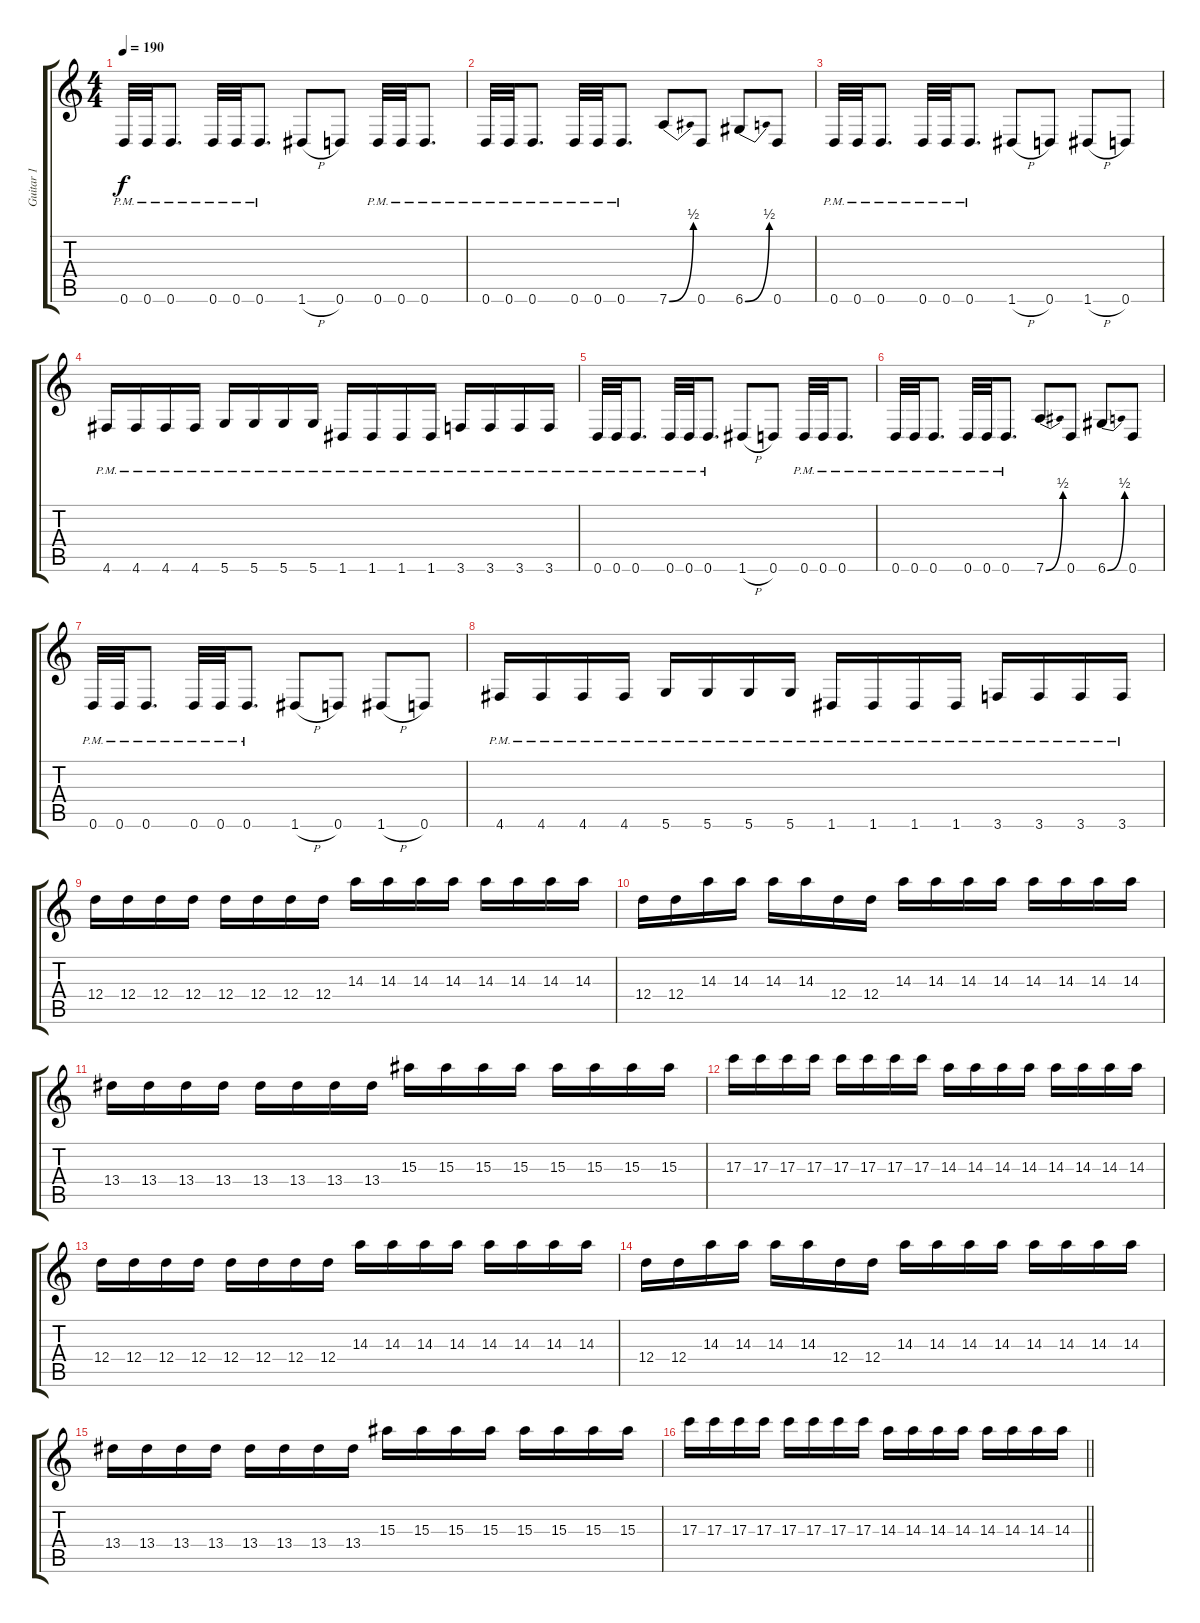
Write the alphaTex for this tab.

\track ("Guitar 1" "Guitar 1") {instrument distortionguitar}
\staff {score tabs}
\tuning (E4 B3 G3 D3 A2 D2) {hide}
\ts (4 4)
\tempo 190
\clef g2
\ks c
0.6{pm}.32{dy f} 0.6{pm}.32 0.6{pm}.8{d} 0.6{pm}.32 0.6{pm}.32 0.6{pm}.8{d} 1.6{h}.8 0.6.8 0.6{pm}.32 0.6{pm}.32 0.6{pm}.8{d} |
0.6{pm}.32 0.6{pm}.32 0.6{pm}.8{d} 0.6{pm}.32 0.6{pm}.32 0.6{pm}.8{d} 7.6{be (bend 0 0 60 2)}.8 0.6.8 6.6{be (bend 0 0 60 2)}.8 0.6.8 |
0.6{pm}.32 0.6{pm}.32 0.6{pm}.8{d} 0.6{pm}.32 0.6{pm}.32 0.6{pm}.8{d} 1.6{h}.8 0.6.8 1.6{h}.8 0.6.8 |
4.6{pm}.16 4.6{pm}.16 4.6{pm}.16 4.6{pm}.16 5.6{pm}.16 5.6{pm}.16 5.6{pm}.16 5.6{pm}.16 1.6{pm}.16 1.6{pm}.16 1.6{pm}.16 1.6{pm}.16 3.6{pm}.16 3.6{pm}.16 3.6{pm}.16 3.6{pm}.16 |
0.6{pm}.32 0.6{pm}.32 0.6{pm}.8{d} 0.6{pm}.32 0.6{pm}.32 0.6{pm}.8{d} 1.6{h}.8 0.6.8 0.6{pm}.32 0.6{pm}.32 0.6{pm}.8{d} |
0.6{pm}.32 0.6{pm}.32 0.6{pm}.8{d} 0.6{pm}.32 0.6{pm}.32 0.6{pm}.8{d} 7.6{be (bend 0 0 60 2)}.8 0.6.8 6.6{be (bend 0 0 60 2)}.8 0.6.8 |
0.6{pm}.32 0.6{pm}.32 0.6{pm}.8{d} 0.6{pm}.32 0.6{pm}.32 0.6{pm}.8{d} 1.6{h}.8 0.6.8 1.6{h}.8 0.6.8 |
4.6{pm}.16 4.6{pm}.16 4.6{pm}.16 4.6{pm}.16 5.6{pm}.16 5.6{pm}.16 5.6{pm}.16 5.6{pm}.16 1.6{pm}.16 1.6{pm}.16 1.6{pm}.16 1.6{pm}.16 3.6{pm}.16 3.6{pm}.16 3.6{pm}.16 3.6{pm}.16 |
12.4.16 12.4.16 12.4.16 12.4.16 12.4.16 12.4.16 12.4.16 12.4.16 14.3.16 14.3.16 14.3.16 14.3.16 14.3.16 14.3.16 14.3.16 14.3.16 |
12.4.16 12.4.16 14.3.16 14.3.16 14.3.16 14.3.16 12.4.16 12.4.16 14.3.16 14.3.16 14.3.16 14.3.16 14.3.16 14.3.16 14.3.16 14.3.16 |
13.4.16 13.4.16 13.4.16 13.4.16 13.4.16 13.4.16 13.4.16 13.4.16 15.3.16 15.3.16 15.3.16 15.3.16 15.3.16 15.3.16 15.3.16 15.3.16 |
17.3.16 17.3.16 17.3.16 17.3.16 17.3.16 17.3.16 17.3.16 17.3.16 14.3.16 14.3.16 14.3.16 14.3.16 14.3.16 14.3.16 14.3.16 14.3.16 |
12.4.16 12.4.16 12.4.16 12.4.16 12.4.16 12.4.16 12.4.16 12.4.16 14.3.16 14.3.16 14.3.16 14.3.16 14.3.16 14.3.16 14.3.16 14.3.16 |
12.4.16 12.4.16 14.3.16 14.3.16 14.3.16 14.3.16 12.4.16 12.4.16 14.3.16 14.3.16 14.3.16 14.3.16 14.3.16 14.3.16 14.3.16 14.3.16 |
13.4.16 13.4.16 13.4.16 13.4.16 13.4.16 13.4.16 13.4.16 13.4.16 15.3.16 15.3.16 15.3.16 15.3.16 15.3.16 15.3.16 15.3.16 15.3.16 |
\barLineRight lightlight
17.3.16 17.3.16 17.3.16 17.3.16 17.3.16 17.3.16 17.3.16 17.3.16 14.3.16 14.3.16 14.3.16 14.3.16 14.3.16 14.3.16 14.3.16 14.3.16
